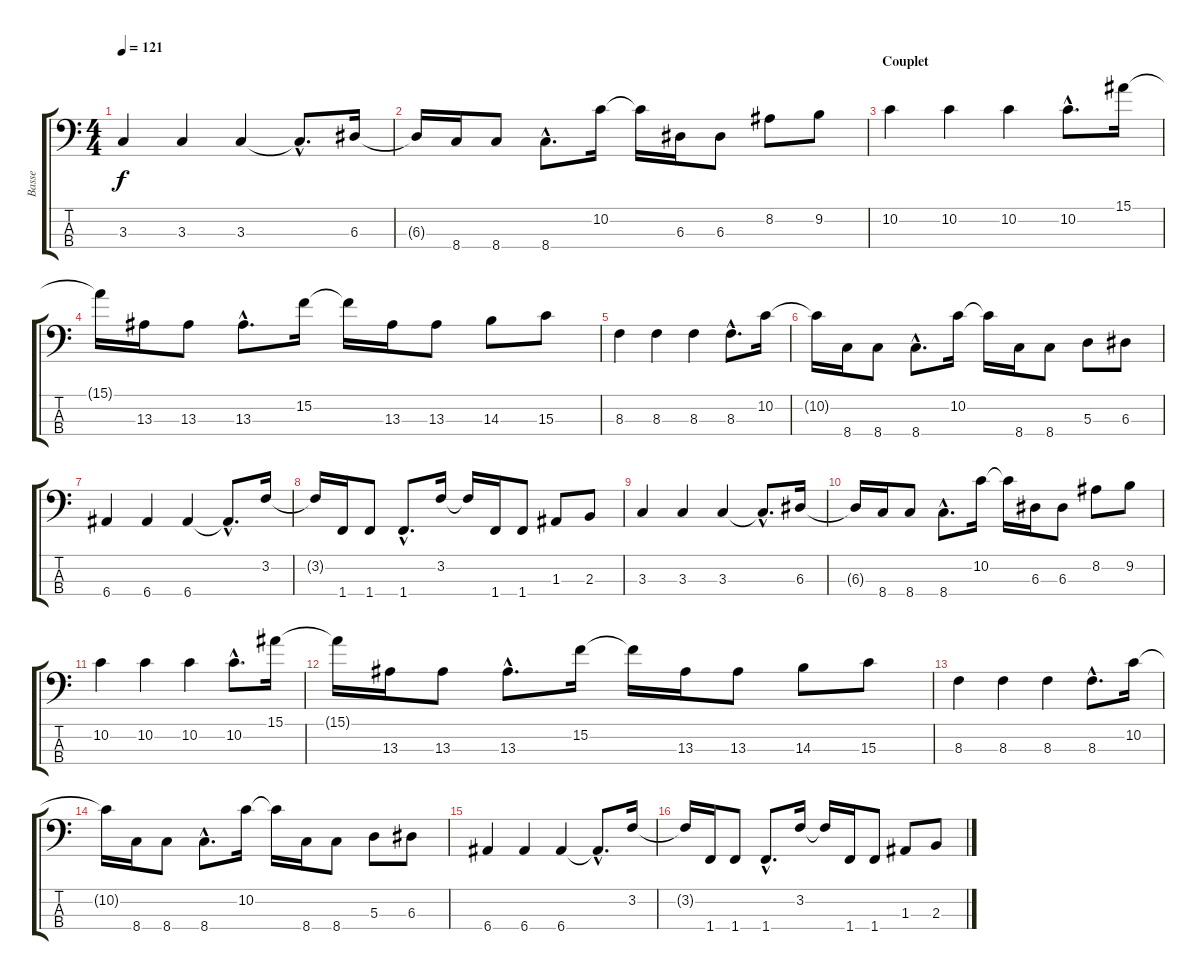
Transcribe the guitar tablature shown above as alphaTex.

\track ("Basse" "Basse") {instrument electricbassfinger}
\staff {score tabs}
\tuning (G2 D2 A1 E1) {hide}
\ts (4 4)
\tempo 121
\clef f4
\ks c
3.3.4{dy f} 3.3.4 3.3.4 3.3{hac t}.8{d} 6.3.16 |
6.3{t}.16 8.4.16 8.4.8 8.4{hac}.8{d} 10.2.16 10.2{t}.16 6.3.16 6.3.8 8.2.8 9.2.8 |
\section ("" "Couplet")
10.2.4 10.2.4 10.2.4 10.2{hac}.8{d} 15.1.16 |
15.1{t}.16 13.3.16 13.3.8 13.3{hac}.8{d} 15.2.16 15.2{t}.16 13.3.16 13.3.8 14.3.8 15.3.8 |
8.3.4 8.3.4 8.3.4 8.3{hac}.8{d} 10.2.16 |
10.2{t}.16 8.4.16 8.4.8 8.4{hac}.8{d} 10.2.16 10.2{t}.16 8.4.16 8.4.8 5.3.8 6.3.8 |
6.4.4 6.4.4 6.4.4 6.4{hac t}.8{d} 3.2.16 |
3.2{t}.16 1.4.16 1.4.8 1.4{hac}.8{d} 3.2.16 3.2{t}.16 1.4.16 1.4.8 1.3.8 2.3.8 |
3.3.4 3.3.4 3.3.4 3.3{hac t}.8{d} 6.3.16 |
6.3{t}.16 8.4.16 8.4.8 8.4{hac}.8{d} 10.2.16 10.2{t}.16 6.3.16 6.3.8 8.2.8 9.2.8 |
10.2.4 10.2.4 10.2.4 10.2{hac}.8{d} 15.1.16 |
15.1{t}.16 13.3.16 13.3.8 13.3{hac}.8{d} 15.2.16 15.2{t}.16 13.3.16 13.3.8 14.3.8 15.3.8 |
8.3.4 8.3.4 8.3.4 8.3{hac}.8{d} 10.2.16 |
10.2{t}.16 8.4.16 8.4.8 8.4{hac}.8{d} 10.2.16 10.2{t}.16 8.4.16 8.4.8 5.3.8 6.3.8 |
6.4.4 6.4.4 6.4.4 6.4{hac t}.8{d} 3.2.16 |
3.2{t}.16 1.4.16 1.4.8 1.4{hac}.8{d} 3.2.16 3.2{t}.16 1.4.16 1.4.8 1.3.8 2.3.8
